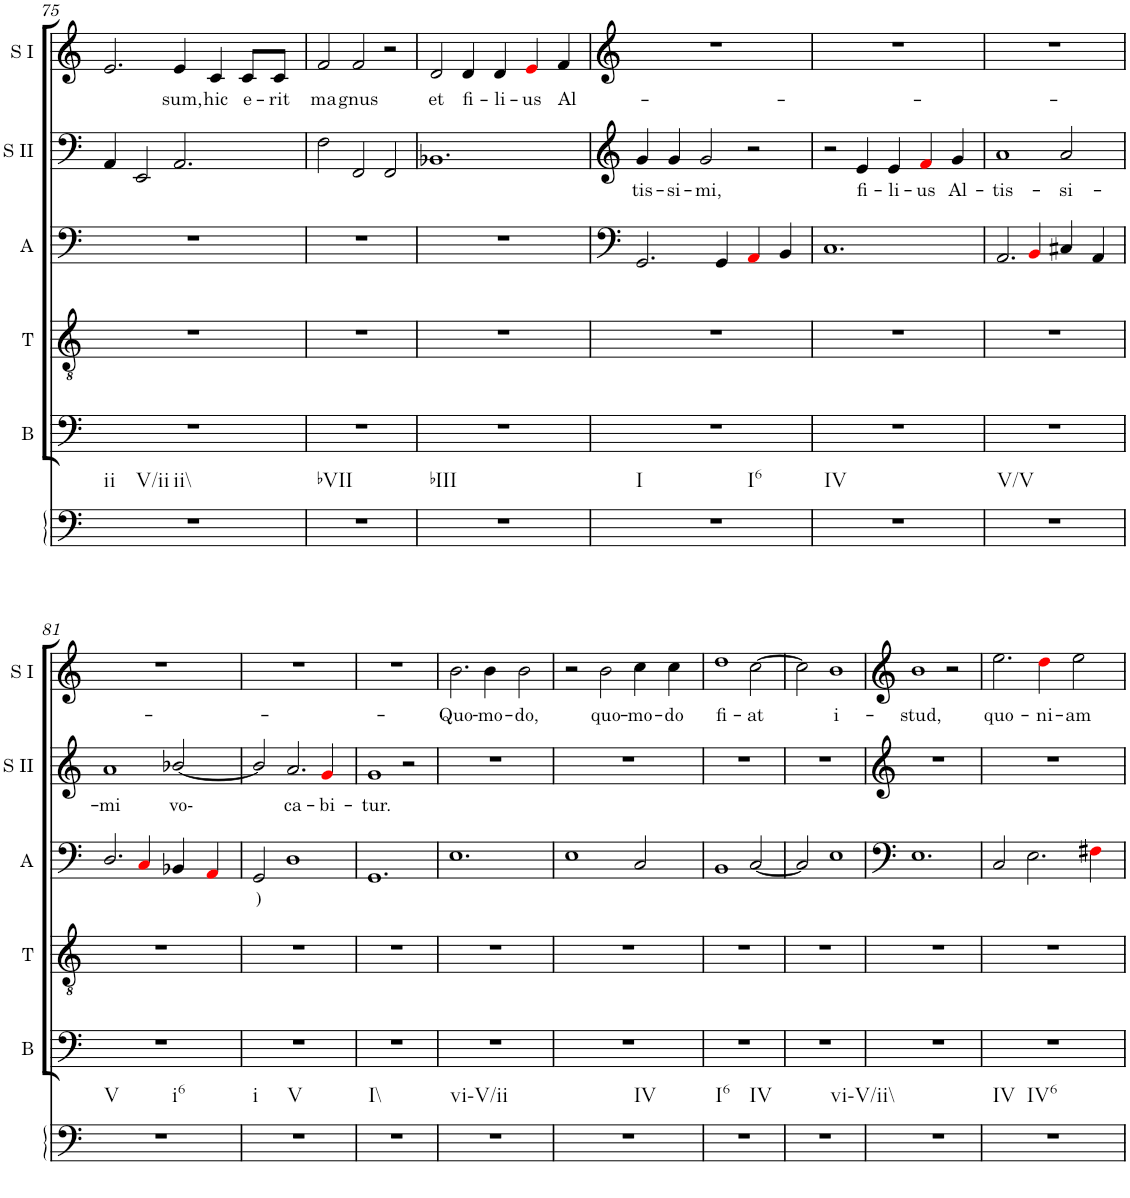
**kern	**kern	**kern	**kern	**text	**kern	**text	**kern	**text
*part6	*part5	*part4	*part3	*part3	*part2	*part2	*part1	*part1
*staff6	*staff5	*staff4	*staff3	*staff3	*staff2	*staff2	*staff1	*staff1
*I"Continuo	*I"Bass	*I"Tenor	*I"Alto	*	*I"Soprano II	*	*I"Soprano I	*
*	*I'B	*I'T	*I'A	*	*I'S II	*	*I'S I	*
!!LO:PB:g=z
*clefF4	*clefF4	*clefGv2	*clefG2	*	*clefG2	*	*clefG2	*
*k[]	*k[]	*k[]	*k[]	*	*k[]	*	*k[]	*
*M3/2	*M3/2	*M3/2	*M3/2	*	*M3/2	*	*M3/2	*
=75	=75	=75	=75	=75	=75	=75	=75	=75
!LO:TX:b:t=ii	!	!	!	!	!	!	!	!
!LO:TX:b:t=V/ii	!	!	!	!	!	!	!	!
!LO:TX:b:t=ii\\	!	!	!	!	!	!	!	!
1.r	1.r	1.r	1.r	.	4AA/	.	2.e/	.
.	.	.	.	.	2EE/	.	.	.
!	!	!	!	!	!	!	!	!LO:LY:b
.	.	.	.	.	2.AA/	.	4e/	sum,
!	!	!	!	!	!	!	!	!LO:LY:b
.	.	.	.	.	.	.	4c/	hic
!	!	!	!	!	!	!	!	!LO:LY:b
.	.	.	.	.	.	.	8c/L	e-
!	!	!	!	!	!	!	!	!LO:LY:b
.	.	.	.	.	.	.	8c/J	rit
=76	=76	=76	=76	=76	=76	=76	=76	=76
!LO:TX:b:t=bVII	!	!	!	!	!	!	!	!
!	!	!	!	!	!	!	!	!LO:LY:b
1.r	1.r	1.r	1.r	.	2F\	.	2f/	ma-
!	!	!	!	!	!	!	!	!LO:LY:b
.	.	.	.	.	2FF/	.	2f/	gnus
.	.	.	.	.	2FF/	.	2r	.
=77	=77	=77	=77	=77	=77	=77	=77	=77
!LO:TX:b:t=bIII	!	!	!	!	!	!	!	!
!	!	!	!	!	!	!	!	!LO:LY:b
1.r	1.r	1.r	1.r	.	1.BB-X	.	2d/	et
!	!	!	!	!	!	!	!	!LO:LY:b
.	.	.	.	.	.	.	4d/	fi-
!	!	!	!	!	!	!	!	!LO:LY:b
.	.	.	.	.	.	.	4d/	li-
!	!	!	!	!	!	!	!	!LO:LY:b
.	.	.	.	.	.	.	4ei/	us
!	!	!	!	!	!	!	!	!LO:LY:b
.	.	.	.	.	.	.	4f/	Al-
=78	=78	=78	=78	=78	=78	=78	=78	=78
!LO:TX:b:t=I	!	!	!	!	!	!	!	!
!LO:TX:b:t=I6	!	!	!	!	!	!	!	!
!	!	!	!	!	!	!LO:LY:b	!	!
1.r	1.r	1.r	2.GG/	.	4g/	tis-	1.r	.
!	!	!	!	!	!	!LO:LY:b	!	!
.	.	.	.	.	4g/	si-	.	.
!	!	!	!	!	!	!LO:LY:b	!	!
.	.	.	.	.	2g/	mi,	.	.
.	.	.	4GG/	.	.	.	.	.
.	.	.	4AAi/	.	2r	.	.	.
.	.	.	4BB/	.	.	.	.	.
=79	=79	=79	=79	=79	=79	=79	=79	=79
!LO:TX:b:t=IV	!	!	!	!	!	!	!	!
1.r	1.r	1.r	1.C	.	2r	.	1.r	.
!	!	!	!	!	!	!LO:LY:b	!	!
.	.	.	.	.	4e/	fi-	.	.
!	!	!	!	!	!	!LO:LY:b	!	!
.	.	.	.	.	4e/	li-	.	.
!	!	!	!	!	!	!LO:LY:b	!	!
.	.	.	.	.	4fi/	us	.	.
!	!	!	!	!	!	!LO:LY:b	!	!
.	.	.	.	.	4g/	Al-	.	.
=80	=80	=80	=80	=80	=80	=80	=80	=80
!LO:TX:b:t=V/V	!	!	!	!	!	!	!	!
!	!	!	!	!	!	!LO:LY:b	!	!
1.r	1.r	1.r	2.AA/	.	1a	tis-	1.r	.
.	.	.	4BBi/	.	.	.	.	.
!	!	!	!	!	!	!LO:LY:b	!	!
.	.	.	4C#X/	.	2a/	si-	.	.
.	.	.	4AA/	.	.	.	.	.
!!LO:LB:g=z
=81	=81	=81	=81	=81	=81	=81	=81	=81
!LO:TX:b:t=V	!	!	!	!	!	!	!	!
!LO:TX:b:t=i6	!	!	!	!	!	!	!	!
!	!	!	!	!	!	!LO:LY:b	!	!
1.r	1.r	1.r	2.D/	.	1a	mi	1.r	.
.	.	.	4Ci/	.	.	.	.	.
!	!	!	!	!	!	!LO:LY:b	!	!
.	.	.	4BB-X/	.	[2b-X/	vo-	.	.
.	.	.	4AAi/	.	.	.	.	.
=82	=82	=82	=82	=82	=82	=82	=82	=82
!LO:TX:b:t=i	!	!	!	!	!	!	!	!
!LO:TX:b:t=V	!	!	!	!	!	!	!	!
!	!	!	!	!LO:LY:b	!	!	!	!
1.r	1.r	1.r	2GG/	)	2b-/]	.	1.r	.
!	!	!	!	!	!	!LO:LY:b	!	!
.	.	.	1D	.	2.a/	ca-	.	.
!	!	!	!	!	!	!LO:LY:b	!	!
.	.	.	.	.	4gi/	bi-	.	.
=83	=83	=83	=83	=83	=83	=83	=83	=83
!LO:TX:b:t=I\\	!	!	!	!	!	!	!	!
!	!	!	!	!	!	!LO:LY:b	!	!
1.r	1.r	1.r	1.GG	.	1g	tur.	1.r	.
.	.	.	.	.	2r	.	.	.
=84	=84	=84	=84	=84	=84	=84	=84	=84
!LO:TX:b:t=vi-V/ii	!	!	!	!	!	!	!	!
!	!	!	!	!	!	!	!	!LO:LY:b
1.r	1.r	1.r	1.E	.	1.r	.	2.b\	Quo-
!	!	!	!	!	!	!	!	!LO:LY:b
.	.	.	.	.	.	.	4b\	mo-
!	!	!	!	!	!	!	!	!LO:LY:b
.	.	.	.	.	.	.	2b\	do,
=85	=85	=85	=85	=85	=85	=85	=85	=85
!LO:TX:b:t=IV	!	!	!	!	!	!	!	!
1.r	1.r	1.r	1E	.	1.r	.	2r	.
!	!	!	!	!	!	!	!	!LO:LY:b
.	.	.	.	.	.	.	2b\	quo-
!	!	!	!	!	!	!	!	!LO:LY:b
.	.	.	2C/	.	.	.	4cc\	mo-
!	!	!	!	!	!	!	!	!LO:LY:b
.	.	.	.	.	.	.	4cc\	do
=86	=86	=86	=86	=86	=86	=86	=86	=86
!LO:TX:b:t=I6	!	!	!	!	!	!	!	!
!LO:TX:b:t=IV	!	!	!	!	!	!	!	!
!	!	!	!	!	!	!	!	!LO:LY:b
1.r	1.r	1.r	1BB	.	1.r	.	1dd	fi-
!	!	!	!	!	!	!	!	!LO:LY:b
.	.	.	[2C/	.	.	.	[2cc\	at
=87	=87	=87	=87	=87	=87	=87	=87	=87
!LO:TX:b:t=vi-V/ii\\	!	!	!	!	!	!	!	!
1.r	1.r	1.r	2C/]	.	1.r	.	2cc\]	.
!	!	!	!	!	!	!	!	!LO:LY:b
.	.	.	1E	.	.	.	1b	i-
=88	=88	=88	=88	=88	=88	=88	=88	=88
!	!	!	!	!	!	!	!	!LO:LY:b
1.r	1.r	1.r	1.E	.	1.r	.	1b	stud,
.	.	.	.	.	.	.	2r	.
=89	=89	=89	=89	=89	=89	=89	=89	=89
!LO:TX:b:t=IV	!	!	!	!	!	!	!	!
!LO:TX:b:t=IV6	!	!	!	!	!	!	!	!
!	!	!	!	!	!	!	!	!LO:LY:b
1.r	1.r	1.r	2C/	.	1.r	.	2.ee\	quo-
.	.	.	2.E\	.	.	.	.	.
!	!	!	!	!	!	!	!	!LO:LY:b
.	.	.	.	.	.	.	4ddi\	ni-
!	!	!	!	!	!	!	!	!LO:LY:b
.	.	.	.	.	.	.	2ee\	am
.	.	.	4F#Xi\	.	.	.	.	.
=	=	=	=	=	=	=	=	=
*-	*-	*-	*-	*-	*-	*-	*-	*-
